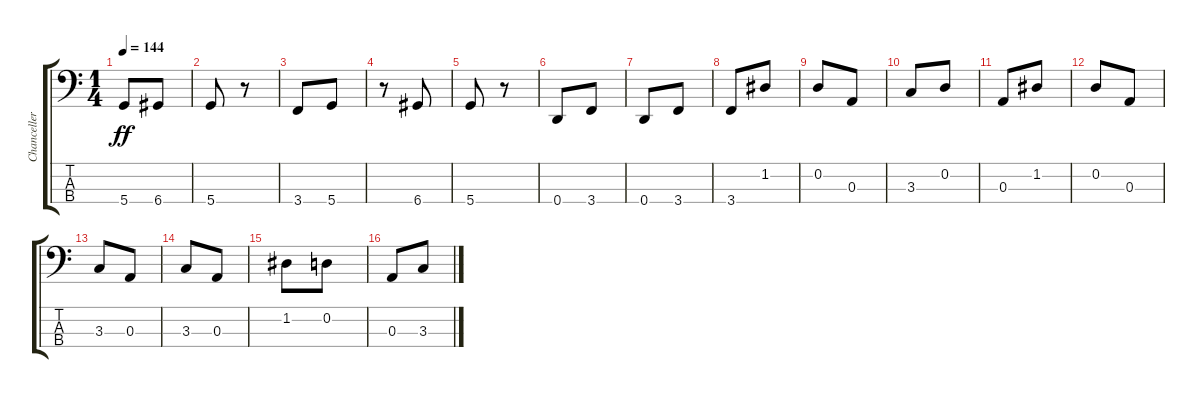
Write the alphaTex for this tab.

\track ("Chanceller" "Chanceller") {instrument electricbassfinger}
\staff {score tabs}
\tuning (G2 D2 A1 D1) {hide}
\ts (1 4)
\tempo 144
\clef f4
\ks c
5.4.8{dy ff} 6.4.8 |
5.4.8 r.8 |
3.4.8 5.4.8 |
r.8 6.4.8 |
5.4.8 r.8 |
0.4.8 3.4.8 |
0.4.8 3.4.8 |
3.4.8 1.2.8 |
0.2.8 0.3.8 |
3.3.8 0.2.8 |
0.3.8 1.2.8 |
0.2.8 0.3.8 |
3.3.8 0.3.8 |
3.3.8 0.3.8 |
1.2.8 0.2.8 |
0.3.8 3.3.8
